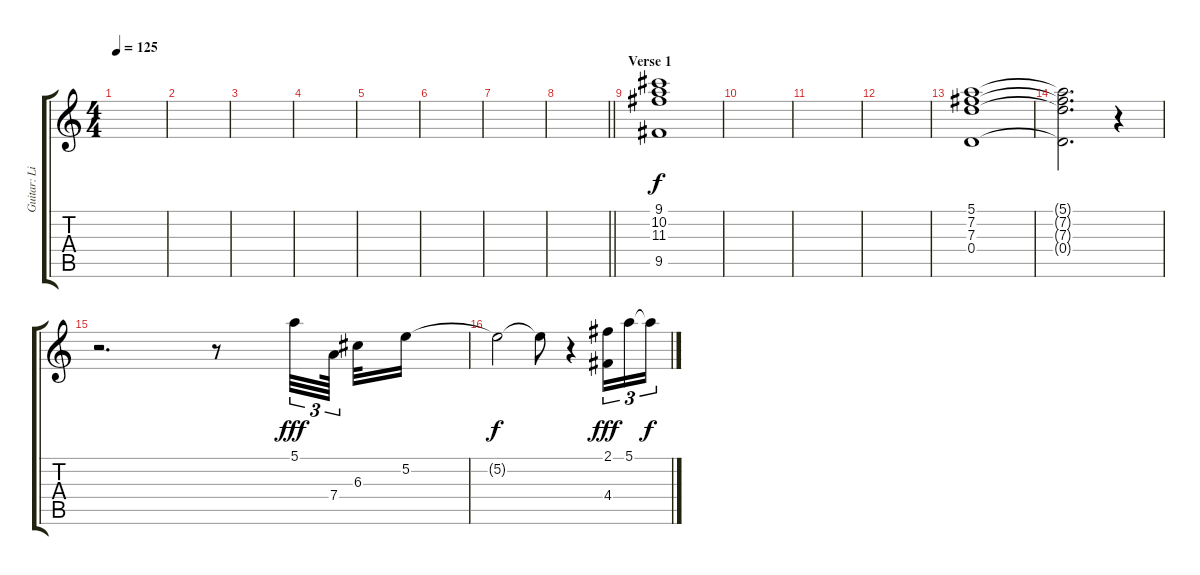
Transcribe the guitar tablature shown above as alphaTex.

\track ("Guitar: Lindsey Buckingham " "Guitar: Li") {instrument electricguitarjazz}
\staff {score tabs}
\tuning (E4 B3 G3 D3 A2 E2) {hide}
\ts (4 4)
\tempo 125
\clef g2
\ks c
|
|
|
|
|
|
|
\barLineRight lightlight
|
\section ("" "Verse 1")
(9.1 10.2 11.3 9.5).1 |
|
|
|
(5.1 7.2 7.3 0.4).1 |
(5.1{t} 7.2{t} 7.3{t} 0.4{t}).2{d dy f} r.4 |
r.2{d} r.8 5.1.32{tu (3 2) dy fff} 7.4.64{tu (3 2) beam splitsecondary} 6.3.32 5.2.16 |
5.2{t}.2{dy f} 5.2{t}.8 r.4 (2.1 4.4).16{tu (3 2) dy fff} 5.1.16{tu (3 2)} 5.1{t}.16{tu (3 2) dy f}
